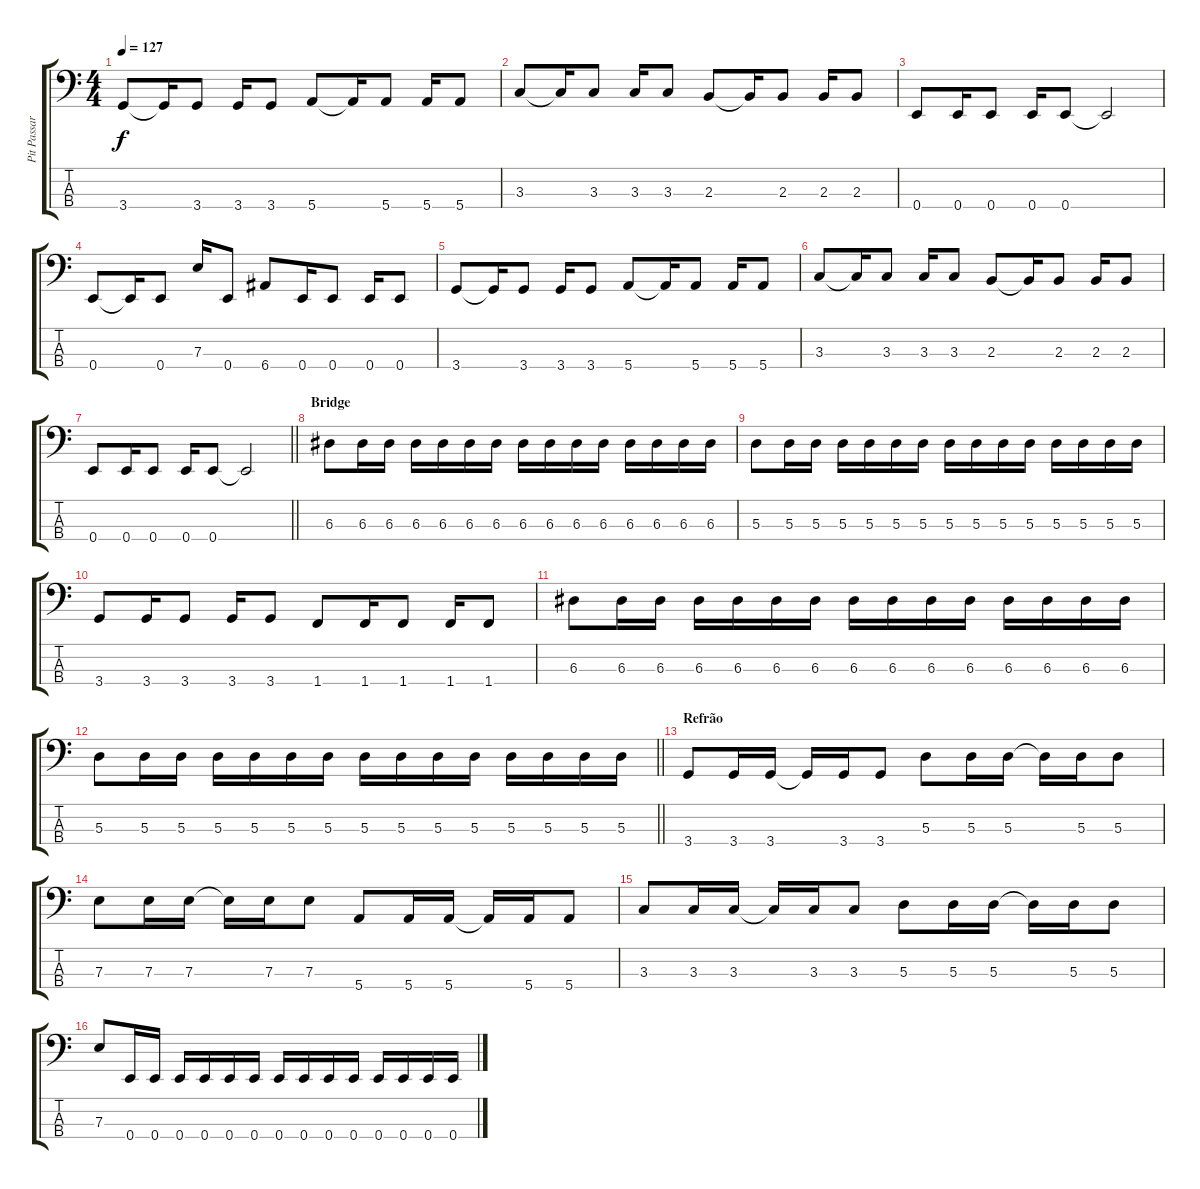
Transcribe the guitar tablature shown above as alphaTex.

\track ("Pit Passarel (bass)" "Pit Passar") {instrument electricbassfinger}
\staff {score tabs}
\tuning (G2 D2 A1 E1) {hide}
\ts (4 4)
\tempo 127
\clef f4
\ks c
3.4.8{dy f} 3.4{t}.16 3.4.8 3.4.16 3.4.8 5.4.8 5.4{t}.16 5.4.8 5.4.16 5.4.8 |
3.3.8 3.3{t}.16 3.3.8 3.3.16 3.3.8 2.3.8 2.3{t}.16 2.3.8 2.3.16 2.3.8 |
0.4.8 0.4.16 0.4.8 0.4.16 0.4.8 0.4{t}.2 |
0.4.8 0.4{t}.16 0.4.8 7.3.16 0.4.8 6.4.8 0.4.16 0.4.8 0.4.16 0.4.8 |
3.4.8 3.4{t}.16 3.4.8 3.4.16 3.4.8 5.4.8 5.4{t}.16 5.4.8 5.4.16 5.4.8 |
3.3.8 3.3{t}.16 3.3.8 3.3.16 3.3.8 2.3.8 2.3{t}.16 2.3.8 2.3.16 2.3.8 |
\barLineRight lightlight
0.4.8 0.4.16 0.4.8 0.4.16 0.4.8 0.4{t}.2 |
\section ("" "Bridge")
6.3.8 6.3.16 6.3.16 6.3.16 6.3.16 6.3.16 6.3.16 6.3.16 6.3.16 6.3.16 6.3.16 6.3.16 6.3.16 6.3.16 6.3.16 |
5.3.8 5.3.16 5.3.16 5.3.16 5.3.16 5.3.16 5.3.16 5.3.16 5.3.16 5.3.16 5.3.16 5.3.16 5.3.16 5.3.16 5.3.16 |
3.4.8 3.4.16 3.4.8 3.4.16 3.4.8 1.4.8 1.4.16 1.4.8 1.4.16 1.4.8 |
6.3.8 6.3.16 6.3.16 6.3.16 6.3.16 6.3.16 6.3.16 6.3.16 6.3.16 6.3.16 6.3.16 6.3.16 6.3.16 6.3.16 6.3.16 |
\barLineRight lightlight
5.3.8 5.3.16 5.3.16 5.3.16 5.3.16 5.3.16 5.3.16 5.3.16 5.3.16 5.3.16 5.3.16 5.3.16 5.3.16 5.3.16 5.3.16 |
\section ("" "Refrão")
3.4.8 3.4.16 3.4.16 3.4{t}.16 3.4.16 3.4.8 5.3.8 5.3.16 5.3.16 5.3{t}.16 5.3.16 5.3.8 |
7.3.8 7.3.16 7.3.16 7.3{t}.16 7.3.16 7.3.8 5.4.8 5.4.16 5.4.16 5.4{t}.16 5.4.16 5.4.8 |
3.3.8 3.3.16 3.3.16 3.3{t}.16 3.3.16 3.3.8 5.3.8 5.3.16 5.3.16 5.3{t}.16 5.3.16 5.3.8 |
7.3.8 0.4.16 0.4.16 0.4.16 0.4.16 0.4.16 0.4.16 0.4.16 0.4.16 0.4.16 0.4.16 0.4.16 0.4.16 0.4.16 0.4.16
